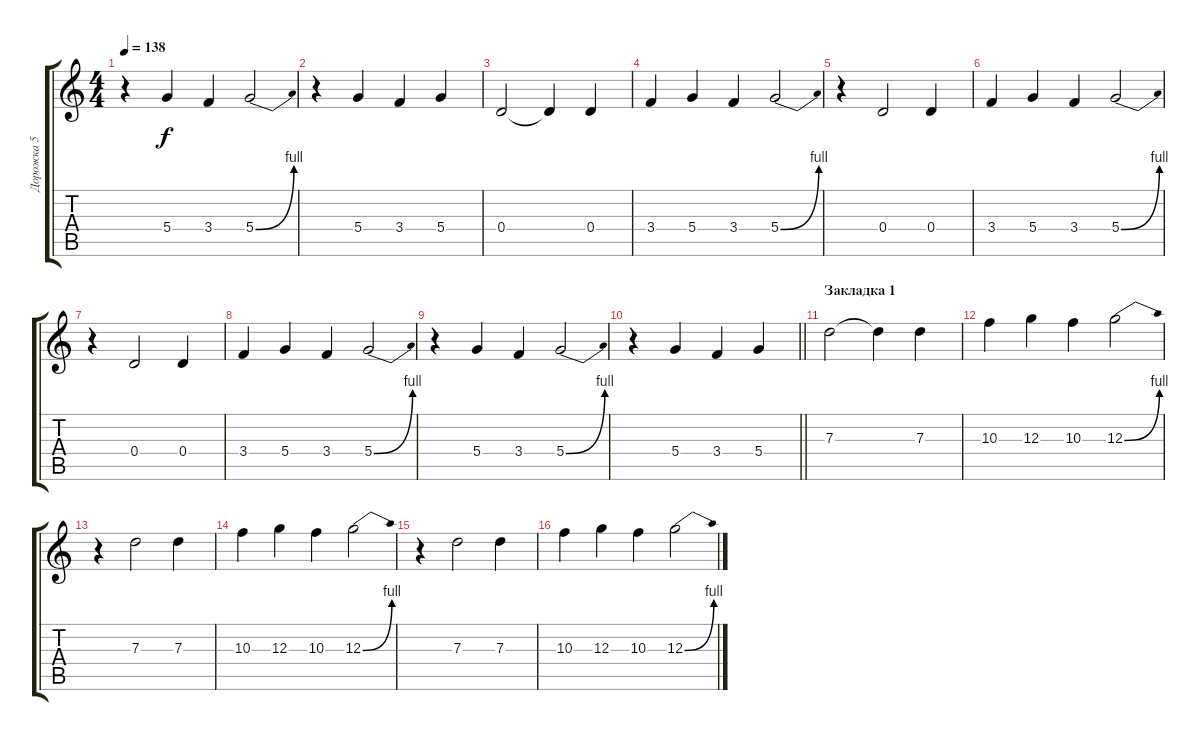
\track ("Дорожка 5" "Дорожка 5") {instrument overdrivenguitar}
\staff {score tabs}
\tuning (E4 B3 G3 D3 A2 E2) {hide}
\ts (4 4)
\tempo 138
\clef g2
\ks c
r.4{dy f} 5.4.4 3.4.4 5.4{be (bend 0 0 60 4)}.2 |
r.4 5.4.4 3.4.4 5.4.4 |
0.4.2 0.4{t}.4 0.4.4 |
3.4.4 5.4.4 3.4.4 5.4{be (bend 0 0 60 4)}.2 |
r.4 0.4.2 0.4.4 |
3.4.4 5.4.4 3.4.4 5.4{be (bend 0 0 60 4)}.2 |
r.4 0.4.2 0.4.4 |
3.4.4 5.4.4 3.4.4 5.4{be (bend 0 0 60 4)}.2 |
r.4 5.4.4 3.4.4 5.4{be (bend 0 0 60 4)}.2 |
\barLineRight lightlight
r.4 5.4.4 3.4.4 5.4.4 |
\section ("" "Закладка 1")
7.3.2 7.3{t}.4 7.3.4 |
10.3.4 12.3.4 10.3.4 12.3{be (bend 0 0 60 4)}.2 |
r.4 7.3.2 7.3.4 |
10.3.4 12.3.4 10.3.4 12.3{be (bend 0 0 60 4)}.2 |
r.4 7.3.2 7.3.4 |
10.3.4 12.3.4 10.3.4 12.3{be (bend 0 0 60 4)}.2
